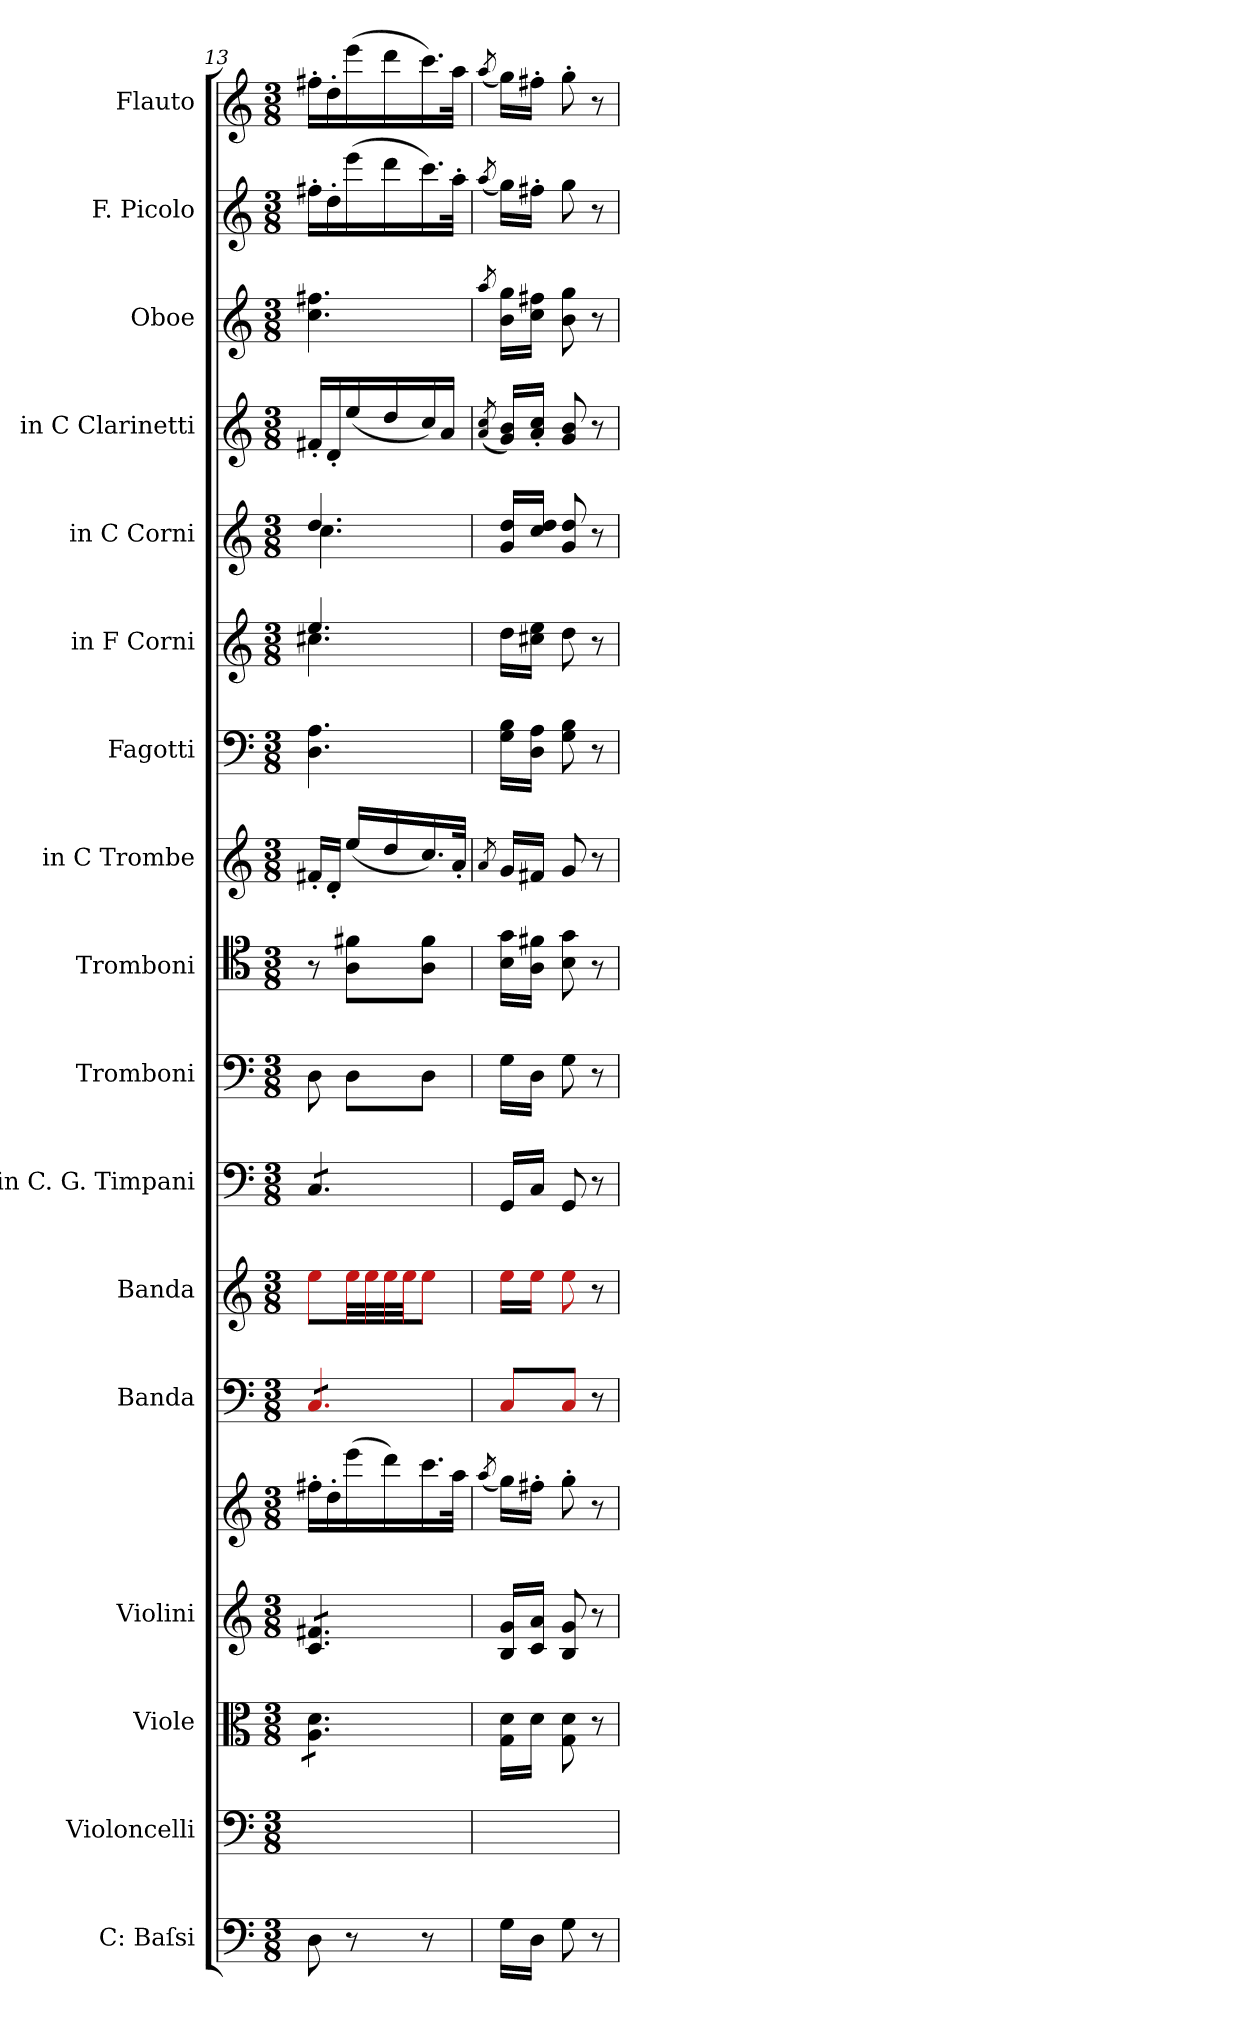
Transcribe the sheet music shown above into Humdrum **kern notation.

**kern	**kern	**kern	**kern	**kern	**kern	**kern	**kern	**kern	**kern	**kern	**kern	**kern	**kern	**kern	**kern	**kern	**kern
*part18	*part17	*part16	*part15	*part14	*part13	*part12	*part11	*part10	*part9	*part8	*part7	*part6	*part5	*part4	*part3	*part2	*part1
*staff18	*staff17	*staff16	*staff15	*staff14	*staff13	*staff12	*staff11	*staff10	*staff9	*staff8	*staff7	*staff6	*staff5	*staff4	*staff3	*staff2	*staff1
*I"C: Baſsi	*I"Violoncelli	*I"Viole	*I"Violini	*	*I"Banda	*I"Banda	*I"in C. G. Timpani	*I"Tromboni	*I"Tromboni	*I"in C Trombe	*I"Fagotti	*I"in F Corni	*I"in C Corni	*I"in C Clarinetti	*I"Oboe	*I"F. Picolo	*I"Flauto
*	*I'Vc	*	*I'Vln	*	*	*	*I'Timp	*I'Trb	*I'Trb	*	*	*	*	*I'Cl	*I'Ob	*	*I'Fl
*clefF4	*clefF4	*clefC3	*clefG2	*clefG2	*clefF4	*clefG2	*clefF4	*clefF4	*clefC4	*clefG2	*clefF4	*clefG2	*clefG2	*clefG2	*clefG2	*clefG2	*clefG2
*	*	*	*	*	*	*	*	*	*	*	*	*ITrd4c7	*	*	*	*	*
*k[]	*k[]	*k[]	*k[]	*k[]	*k[]	*k[]	*k[]	*k[]	*k[]	*k[]	*k[]	*k[b-]	*k[]	*k[]	*k[]	*k[]	*k[]
*M3/8	*M3/8	*M3/8	*M3/8	*M3/8	*M3/8	*M3/8	*M3/8	*M3/8	*M3/8	*M3/8	*M3/8	*M3/8	*M3/8	*M3/8	*M3/8	*M3/8	*M3/8
=13	=13	=13	=13	=13	=13	=13	=13	=13	=13	=13	=13	=13	=13	=13	=13	=13	=13
*	*	*	*	*	*	*	*	*	*	*	*	*^	*^	*	*	*	*
*	*	*tremolo	*	*	*	*	*	*	*	*	*	*	*	*	*	*	*	*	*
*	*	*	*tremolo	*	*	*	*	*	*	*	*	*	*	*	*	*	*	*	*
*	*	*	*	*	*tremolo	*	*	*	*	*	*	*	*	*	*	*	*	*	*
*	*	*	*	*	*	*	*tremolo	*	*	*	*	*	*	*	*	*	*	*	*
8D\	8D\yy	8A\ 8d\L	8c/ 8f#X/L	16ff#X'\LL	8Ra/L	8Ree\L	8C/L	8D\	8r	16f#X'/LL	4.D\ 4.A\	4.a/	4.f#X\	4.dd/	4.cc\	16f#X'/LL	4.cc\ 4.ff#X\	16ff#X'\LL	16ff#X'\LL
.	.	.	.	16dd'\	.	.	.	.	.	16d'/JJ	.	.	.	.	.	16d'/	.	16dd'\	16dd'\
8r	8ryy	8A\ 8d\	8c/ 8f#X/	(16eee\	8Ra/	32Ree\LL	8C/	8D\L	8A\ 8f#X\L	(16ee/LL	.	.	.	.	.	(16ee/	.	(16eee\	(16eee\
.	.	.	.	.	.	32Ree\	.	.	.	.	.	.	.	.	.	.	.	.	.
.	.	.	.	16ddd\)	.	32Ree\	.	.	.	16dd/	.	.	.	.	.	16dd/	.	16ddd\	16ddd\
.	.	.	.	.	.	32Ree\JJ	.	.	.	.	.	.	.	.	.	.	.	.	.
8r	8ryy	8A\ 8d\J	8c/ 8f#X/J	16.ccc\	8Ra/J	8Ree\J	8C/J	8D\J	8A\ 8f#\J	16.cc/)	.	.	.	.	.	16cc/)	.	16.ccc\)	16.ccc\)
*	*	*	*	*	*	*	*Xtremolo	*	*	*	*	*	*	*	*	*	*	*	*
*	*	*	*	*	*Xtremolo	*	*	*	*	*	*	*	*	*	*	*	*	*	*
*	*	*	*Xtremolo	*	*	*	*	*	*	*	*	*	*	*	*	*	*	*	*
*	*	*Xtremolo	*	*	*	*	*	*	*	*	*	*	*	*	*	*	*	*	*
.	.	.	.	.	.	.	.	.	.	.	.	.	.	.	.	16a/JJ	.	.	.
.	.	.	.	32aa\JJk	.	.	.	.	.	32a'/JJk	.	.	.	.	.	.	.	32aa'\JJk	32aa\JJk
*	*	*	*	*	*	*	*	*	*	*	*	*v	*v	*	*	*	*	*	*
*	*	*	*	*	*	*	*	*	*	*	*	*	*v	*v	*	*	*	*
=14	=14	=14	=14	=14	=14	=14	=14	=14	=14	=14	=14	=14	=14	=14	=14	=14	=14
.	.	.	.	(8qaa/	.	.	.	.	.	8qa/	.	.	.	(8qa/ 8qcc/	8qaa/	(8qaa/	(8qaa/
16G\LL	16G\LLyy	16G\ 16d\LL	16B/ 16g/LL	16gg\LL)	8Ra/L	16Ree\LL	16GG/LL	16G\LL	16B\ 16g\LL	16g/LL	16G\ 16B\LL	16g\LL	16g/ 16dd/LL	16g/ 16b/LL)	16b\ 16gg\LL	16gg\LL)	16gg\LL)
16D\JJ	16D\JJyy	16d\JJ	16c/ 16a/JJ	16ff#X'\JJ	.	16Ree\JJ	16C/JJ	16D\JJ	16A\ 16f#X\JJ	16f#X/JJ	16D\ 16A\JJ	16f#X\ 16a\JJ	16cc/ 16dd/JJ	16a'/ 16cc'/JJ	16cc\ 16ff#X\JJ	16ff#X'\JJ	16ff#X'\JJ
8G\	8G\yy	8G\ 8d\	8B/ 8g/	8gg'\	8Ra/J	8Ree\	8GG/	8G\	8B\ 8g\	8g/	8G\ 8B\	8g\	8g/ 8dd/	8g/ 8b/	8b\ 8gg\	8gg\	8gg'\
8r	8ryy	8r	8r	8r	8r	8r	8r	8r	8r	8r	8r	8r	8r	8r	8r	8r	8r
=	=	=	=	=	=	=	=	=	=	=	=	=	=	=	=	=	=
*-	*-	*-	*-	*-	*-	*-	*-	*-	*-	*-	*-	*-	*-	*-	*-	*-	*-
